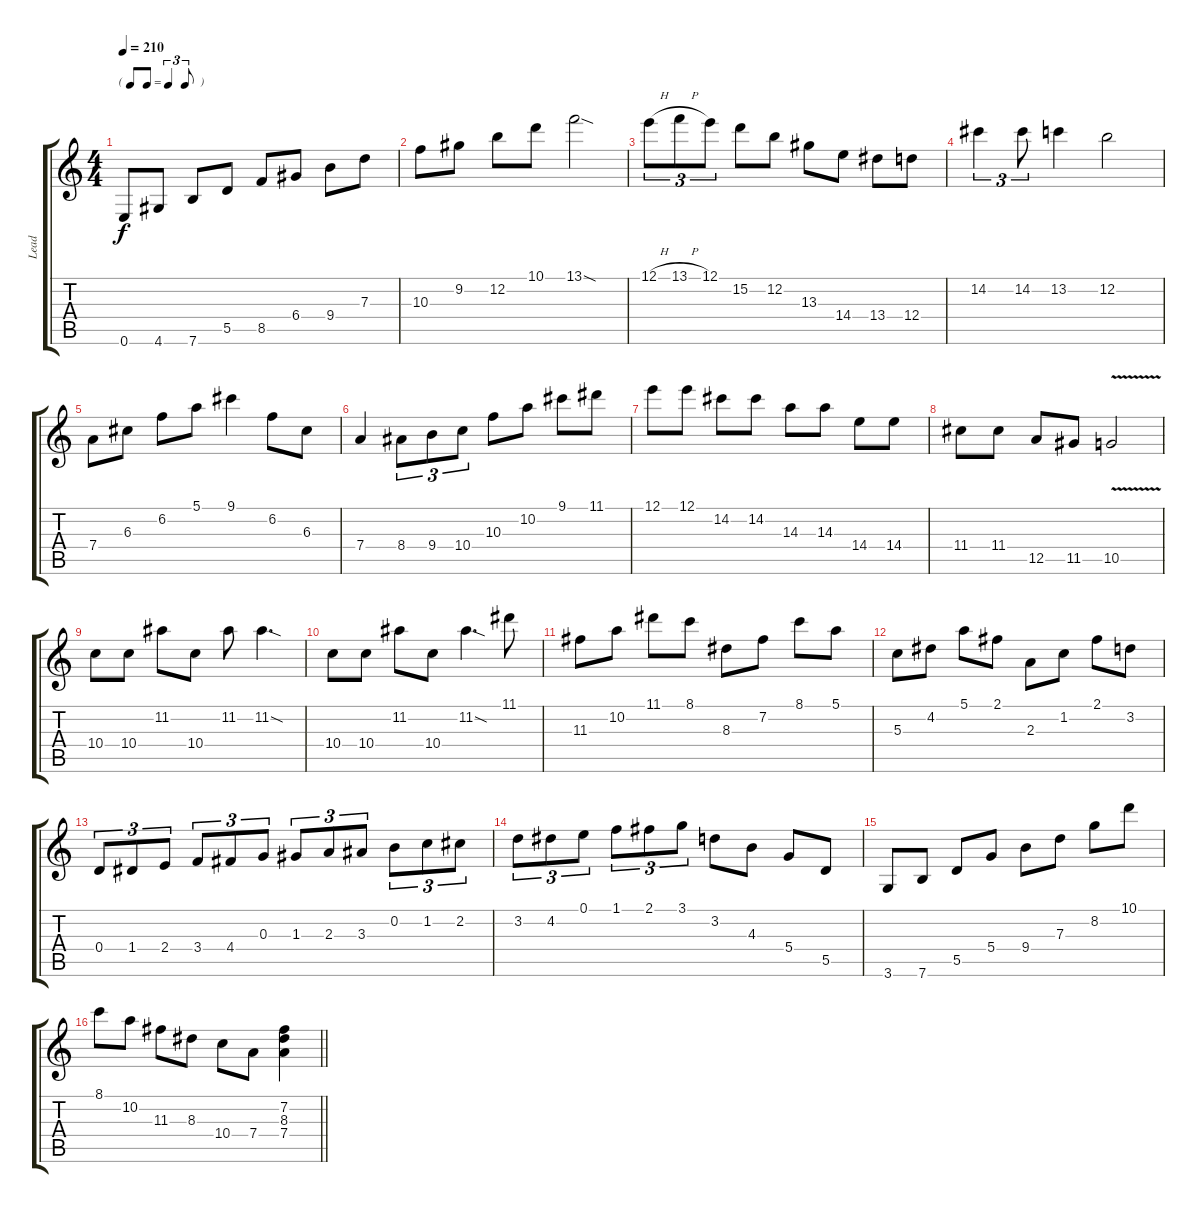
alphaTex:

\track ("Lead" "Lead") {instrument acousticguitarsteel}
\staff {score tabs}
\tuning (E4 B3 G3 D3 A2 E2) {hide}
\ts (4 4)
\tf triplet8th
\tempo 210
\clef g2
\ks c
0.6.8{dy f instrument acousticguitarsteel} 4.6.8 7.6.8 5.5.8 8.5.8 6.4.8 9.4.8 7.3.8 |
10.3.8 9.2.8 12.2.8 10.1.8 13.1{sod}.2 |
12.1{h}.8{tu (3 2)} 13.1{h}.8{tu (3 2)} 12.1.8{tu (3 2)} 15.2.8 12.2.8 13.3.8 14.4.8 13.4.8 12.4.8 |
14.2.4{tu (3 2)} 14.2.8{tu (3 2)} 13.2.4 12.2.2 |
7.4.8 6.3.8 6.2.8 5.1.8 9.1.4 6.2.8 6.3.8 |
7.4.4 8.4.8{tu (3 2)} 9.4.8{tu (3 2)} 10.4.8{tu (3 2)} 10.3.8 10.2.8 9.1.8 11.1.8 |
12.1.8 12.1.8 14.2.8 14.2.8 14.3.8 14.3.8 14.4.8 14.4.8 |
11.4.8 11.4.8 12.5.8 11.5.8 10.5{v}.2 |
10.4.8 10.4.8 11.2.8 10.4.8 11.2.8 11.2{sod}.4{d} |
10.4.8 10.4.8 11.2.8 10.4.8 11.2{sod}.4{d} 11.1.8 |
11.3.8 10.2.8 11.1.8 8.1.8 8.3.8 7.2.8 8.1.8 5.1.8 |
5.3.8 4.2.8 5.1.8 2.1.8 2.3.8 1.2.8 2.1.8 3.2.8 |
0.4.8{tu (3 2)} 1.4.8{tu (3 2)} 2.4.8{tu (3 2)} 3.4.8{tu (3 2)} 4.4.8{tu (3 2)} 0.3.8{tu (3 2)} 1.3.8{tu (3 2)} 2.3.8{tu (3 2)} 3.3.8{tu (3 2)} 0.2.8{tu (3 2)} 1.2.8{tu (3 2)} 2.2.8{tu (3 2)} |
3.2.8{tu (3 2)} 4.2.8{tu (3 2)} 0.1.8{tu (3 2)} 1.1.8{tu (3 2)} 2.1.8{tu (3 2)} 3.1.8{tu (3 2)} 3.2.8 4.3.8 5.4.8 5.5.8 |
3.6.8 7.6.8 5.5.8 5.4.8 9.4.8 7.3.8 8.2.8 10.1.8 |
\barLineRight lightlight
8.1.8 10.2.8 11.3.8 8.3.8 10.4.8 7.4.8 (7.2 8.3 7.4).4
